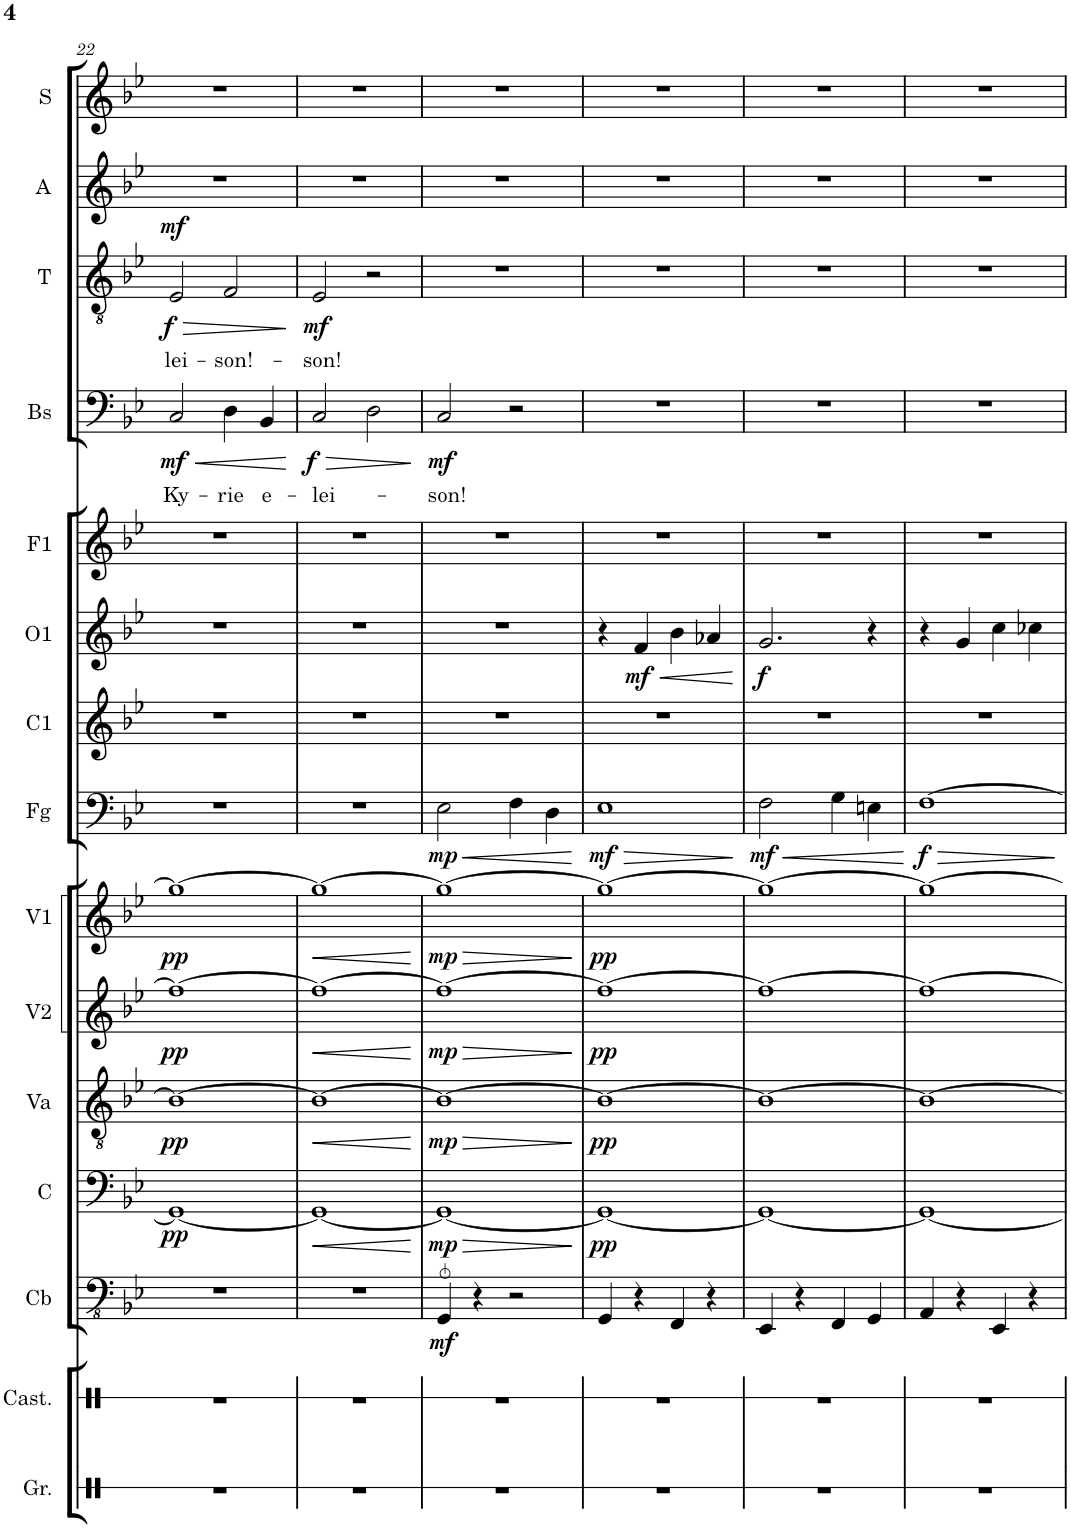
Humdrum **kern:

**kern	**kern	**kern	**dynam	**kern	**dynam	**kern	**dynam	**kern	**dynam	**kern	**dynam	**kern	**dynam	**kern	**kern	**dynam	**kern	**kern	**text	**dynam	**kern	**text	**dynam	**kern	**dynam	**kern
*part15	*part14	*part13	*part13	*part12	*part12	*part11	*part11	*part10	*part10	*part9	*part9	*part8	*part8	*part7	*part6	*part6	*part5	*part4	*part4	*part4	*part3	*part3	*part3	*part2	*part2	*part1
*staff15	*staff14	*staff13	*staff13	*staff12	*staff12	*staff11	*staff11	*staff10	*staff10	*staff9	*staff9	*staff8	*staff8	*staff7	*staff6	*staff6	*staff5	*staff4	*staff4	*staff4	*staff3	*staff3	*staff3	*staff2	*staff2	*staff1
*I"Grancassa	*I"Castagnette	*I"Cb	*	*I"C	*	*I"Va	*	*I"V2	*	*I"V1	*	*I"Fg	*	*I"C1	*I"O1	*	*I"F1	*I"Bs	*	*	*I"T	*	*	*I"A	*	*I"S
*I'Gr.	*I'Cast.	*I'Cb	*	*I'C	*	*I'Va	*	*I'V2	*	*I'V1	*	*I'Fg	*	*I'C1	*I'O1	*	*I'F1	*I'Bs	*	*	*I'T	*	*	*I'A	*	*I'S
!!LO:PB:g=z
*clefX	*clefX	*clefFv4	*	*clefF4	*	*clefGv2	*	*clefG2	*	*clefG2	*	*clefF4	*	*clefG2	*clefG2	*	*clefG2	*clefF4	*	*	*clefGv2	*	*	*clefG2	*	*clefG2
*	*	*	*	*	*	*	*	*	*	*	*	*	*	*Trd1c2	*	*	*	*	*	*	*	*	*	*	*	*
*k[]	*k[]	*k[b-e-]	*	*k[b-e-]	*	*k[b-e-]	*	*k[b-e-]	*	*k[b-e-]	*	*k[b-e-]	*	*k[b-e-]	*k[b-e-]	*	*k[b-e-]	*k[b-e-]	*	*	*k[b-e-]	*	*	*k[b-e-]	*	*k[b-e-]
*M4/4	*M4/4	*M4/4	*	*M4/4	*	*M4/4	*	*M4/4	*	*M4/4	*	*M4/4	*	*M4/4	*M4/4	*	*M4/4	*M4/4	*	*	*M4/4	*	*	*M4/4	*	*M4/4
=22	=22	=22	=22	=22	=22	=22	=22	=22	=22	=22	=22	=22	=22	=22	=22	=22	=22	=22	=22	=22	=22	=22	=22	=22	=22	=22
!	!	!	!	!	!LO:DY:b	!	!LO:DY:b	!	!LO:DY:b	!	!LO:DY:b	!	!	!	!	!	!	!	!LO:LY:b	!LO:HP:b	!	!LO:LY:b	!LO:HP:b	!	!	!
!	!	!	!	!	!	!	!	!	!	!	!	!	!	!	!	!	!	!	!	!LO:DY:n=1:b	!	!	!LO:DY:n=1:b	!	!LO:DY:b	!
1r	1r	1r	.	1GG_	pp	1B-_	pp	1ff_	pp	1gg_	pp	1r	.	1r	1r	.	1r	2C/	Ky-	< mf	2E-/	-lei-	> f	1r	mf	1r
!	!	!	!	!	!	!	!	!	!	!	!	!	!	!	!	!	!	!	!LO:LY:b	!	!	!LO:LY:b	!	!	!	!
.	.	.	.	.	.	.	.	.	.	.	.	.	.	.	.	.	.	4D\	-rie	.	2F/	-son!-	.	.	.	.
!	!	!	!	!	!	!	!	!	!	!	!	!	!	!	!	!	!	!	!LO:LY:b	!	!	!	!	!	!	!
.	.	.	.	.	.	.	.	.	.	.	.	.	.	.	.	.	.	4BB-/	e-	.	.	.	.	.	.	.
.	.	.	.	.	.	.	.	.	.	.	.	.	.	.	.	.	.	.	.	[	.	.	]	.	.	.
=23	=23	=23	=23	=23	=23	=23	=23	=23	=23	=23	=23	=23	=23	=23	=23	=23	=23	=23	=23	=23	=23	=23	=23	=23	=23	=23
!	!	!	!	!	!LO:HP:b	!	!LO:HP:b	!	!LO:HP:b	!	!LO:HP:b	!	!	!	!	!	!	!	!LO:LY:b	!LO:HP:b	!	!LO:LY:b	!	!	!	!
!	!	!	!	!	!	!	!	!	!	!	!	!	!	!	!	!	!	!	!	!LO:DY:n=1:b	!	!	!LO:DY:b	!	!	!
1r	1r	1r	.	1GG_	<	1B-_	<	1ff_	<	1gg_	<	1r	.	1r	1r	.	1r	2C/	-lei-	> f	2E-/	-son!	mf	1r	.	1r
.	.	.	.	.	.	.	.	.	.	.	.	.	.	.	.	.	.	2D\	.	.	2r	.	.	.	.	.
.	.	.	.	.	[	.	[	.	[	.	[	.	.	.	.	.	.	.	.	]	.	.	.	.	.	.
=24	=24	=24	=24	=24	=24	=24	=24	=24	=24	=24	=24	=24	=24	=24	=24	=24	=24	=24	=24	=24	=24	=24	=24	=24	=24	=24
!	!	!	!LO:DY:b	!	!LO:HP:b	!	!LO:HP:b	!	!LO:HP:b	!	!LO:HP:b	!	!LO:HP:b	!	!	!	!	!	!LO:LY:b	!	!	!	!	!	!	!
!	!	!	!	!	!LO:DY:n=1:b	!	!LO:DY:n=1:b	!	!LO:DY:n=1:b	!	!LO:DY:n=1:b	!	!LO:DY:n=1:b	!	!	!	!	!	!	!LO:DY:b	!	!	!	!	!	!
1r	1r	4GGG/	mf	1GG_	> mp	1B-_	> mp	1ff_	> mp	1gg_	> mp	2E-\	< mp	1r	1r	.	1r	2C/	-son!	mf	1r	.	.	1r	.	1r
.	.	4r	.	.	.	.	.	.	.	.	.	.	.	.	.	.	.	.	.	.	.	.	.	.	.	.
.	.	2r	.	.	.	.	.	.	.	.	.	4F\	.	.	.	.	.	2r	.	.	.	.	.	.	.	.
.	.	.	.	.	.	.	.	.	.	.	.	4D\	.	.	.	.	.	.	.	.	.	.	.	.	.	.
.	.	.	.	.	]	.	]	.	]	.	]	.	[	.	.	.	.	.	.	.	.	.	.	.	.	.
=25	=25	=25	=25	=25	=25	=25	=25	=25	=25	=25	=25	=25	=25	=25	=25	=25	=25	=25	=25	=25	=25	=25	=25	=25	=25	=25
!	!	!	!	!	!LO:DY:b	!	!LO:DY:b	!	!LO:DY:b	!	!LO:DY:b	!	!LO:HP:b	!	!	!	!	!	!	!	!	!	!	!	!	!
!	!	!	!	!	!	!	!	!	!	!	!	!	!LO:DY:n=1:b	!	!	!	!	!	!	!	!	!	!	!	!	!
1r	1r	4GGG/	.	1GG_	pp	1B-_	pp	1ff_	pp	1gg_	pp	1E-	> mf	1r	4r	.	1r	1r	.	.	1r	.	.	1r	.	1r
!	!	!	!	!	!	!	!	!	!	!	!	!	!	!	!	!LO:HP:b	!	!	!	!	!	!	!	!	!	!
!	!	!	!	!	!	!	!	!	!	!	!	!	!	!	!	!LO:DY:n=1:b	!	!	!	!	!	!	!	!	!	!
.	.	4r	.	.	.	.	.	.	.	.	.	.	.	.	4f/	< mf	.	.	.	.	.	.	.	.	.	.
.	.	4FFF/	.	.	.	.	.	.	.	.	.	.	.	.	4b-\	.	.	.	.	.	.	.	.	.	.	.
.	.	4r	.	.	.	.	.	.	.	.	.	.	.	.	4a-X/	.	.	.	.	.	.	.	.	.	.	.
.	.	.	.	.	.	.	.	.	.	.	.	.	]	.	.	[	.	.	.	.	.	.	.	.	.	.
=26	=26	=26	=26	=26	=26	=26	=26	=26	=26	=26	=26	=26	=26	=26	=26	=26	=26	=26	=26	=26	=26	=26	=26	=26	=26	=26
!	!	!	!	!	!	!	!	!	!	!	!	!	!LO:HP:b	!	!	!	!	!	!	!	!	!	!	!	!	!
!	!	!	!	!	!	!	!	!	!	!	!	!	!LO:DY:n=1:b	!	!	!LO:DY:b	!	!	!	!	!	!	!	!	!	!
1r	1r	4EEE-/	.	1GG_	.	1B-_	.	1ff_	.	1gg_	.	2F\	< mf	1r	2.g/	f	1r	1r	.	.	1r	.	.	1r	.	1r
.	.	4r	.	.	.	.	.	.	.	.	.	.	.	.	.	.	.	.	.	.	.	.	.	.	.	.
.	.	4FFF/	.	.	.	.	.	.	.	.	.	4G\	.	.	.	.	.	.	.	.	.	.	.	.	.	.
.	.	4GGG/	.	.	.	.	.	.	.	.	.	4En\	.	.	4r	.	.	.	.	.	.	.	.	.	.	.
.	.	.	.	.	.	.	.	.	.	.	.	.	[	.	.	.	.	.	.	.	.	.	.	.	.	.
=27	=27	=27	=27	=27	=27	=27	=27	=27	=27	=27	=27	=27	=27	=27	=27	=27	=27	=27	=27	=27	=27	=27	=27	=27	=27	=27
!	!	!	!	!	!	!	!	!	!	!	!	!	!LO:HP:b	!	!	!	!	!	!	!	!	!	!	!	!	!
!	!	!	!	!	!	!	!	!	!	!	!	!	!LO:DY:n=1:b	!	!	!	!	!	!	!	!	!	!	!	!	!
1r	1r	4AAA/	.	1GG_	.	1B-_	.	1ff_	.	1gg_	.	[1F	> f	1r	4r	.	1r	1r	.	.	1r	.	.	1r	.	1r
.	.	4r	.	.	.	.	.	.	.	.	.	.	.	.	4g/	.	.	.	.	.	.	.	.	.	.	.
.	.	4EEE-/	.	.	.	.	.	.	.	.	.	.	.	.	4cc\	.	.	.	.	.	.	.	.	.	.	.
.	.	4r	.	.	.	.	.	.	.	.	.	.	.	.	4cc-X\	.	.	.	.	.	.	.	.	.	.	.
.	.	.	.	.	.	.	.	.	.	.	.	.	]	.	.	.	.	.	.	.	.	.	.	.	.	.
=	=	=	=	=	=	=	=	=	=	=	=	=	=	=	=	=	=	=	=	=	=	=	=	=	=	=
*-	*-	*-	*-	*-	*-	*-	*-	*-	*-	*-	*-	*-	*-	*-	*-	*-	*-	*-	*-	*-	*-	*-	*-	*-	*-	*-
